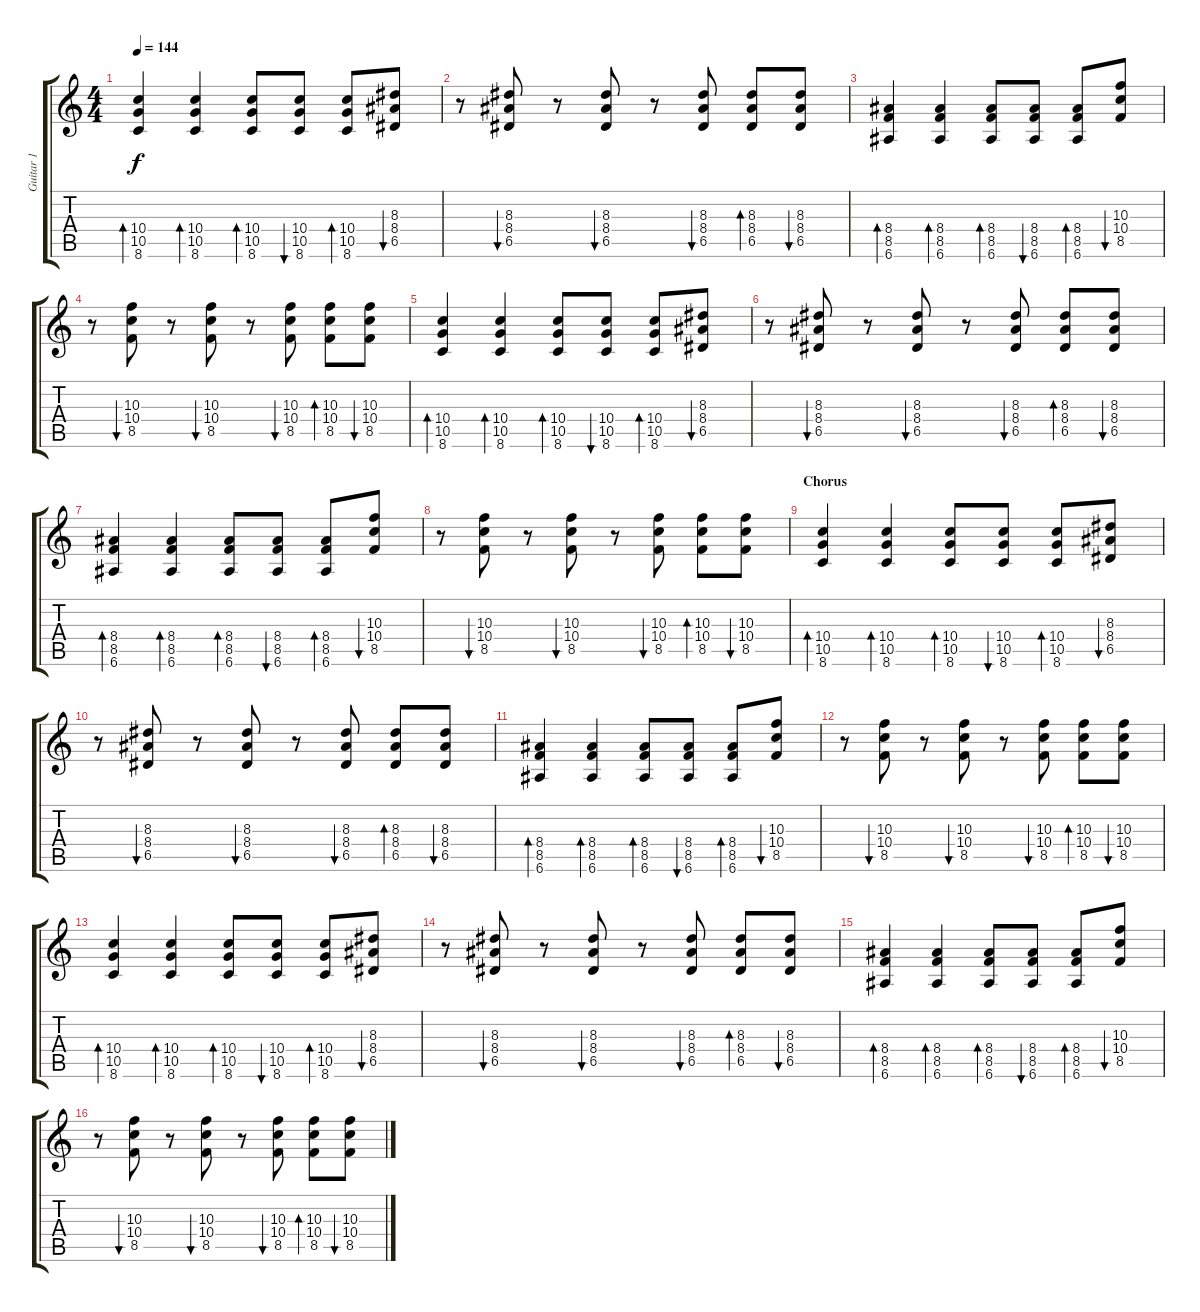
\track ("Guitar 1" "Guitar 1") {instrument electricguitarjazz}
\staff {score tabs}
\tuning (E4 B3 G3 D3 A2 E2) {hide}
\ts (4 4)
\tempo 144
\clef g2
\ks c
(10.4 10.5 8.6).4{bd 60 dy f} (10.4 10.5 8.6).4{bd 60} (10.4 10.5 8.6).8{bd 60} (10.4 10.5 8.6).8{bu 60} (10.4 10.5 8.6).8{bd 60} (8.3 8.4 6.5).8{bu 60} |
r.8 (8.3 8.4 6.5).8{bu 60} r.8 (8.3 8.4 6.5).8{bu 60} r.8 (8.3 8.4 6.5).8{bu 60} (8.3 8.4 6.5).8{bd 60} (8.3 8.4 6.5).8{bu 60} |
(8.4 8.5 6.6).4{bd 60} (8.4 8.5 6.6).4{bd 60} (8.4 8.5 6.6).8{bd 60} (8.4 8.5 6.6).8{bu 60} (8.4 8.5 6.6).8{bd 60} (10.3 10.4 8.5).8{bu 60} |
r.8 (10.3 10.4 8.5).8{bu 60} r.8 (10.3 10.4 8.5).8{bu 60} r.8 (10.3 10.4 8.5).8{bu 60} (10.3 10.4 8.5).8{bd 60} (10.3 10.4 8.5).8{bu 60} |
(10.4 10.5 8.6).4{bd 60} (10.4 10.5 8.6).4{bd 60} (10.4 10.5 8.6).8{bd 60} (10.4 10.5 8.6).8{bu 60} (10.4 10.5 8.6).8{bd 60} (8.3 8.4 6.5).8{bu 60} |
r.8 (8.3 8.4 6.5).8{bu 60} r.8 (8.3 8.4 6.5).8{bu 60} r.8 (8.3 8.4 6.5).8{bu 60} (8.3 8.4 6.5).8{bd 60} (8.3 8.4 6.5).8{bu 60} |
(8.4 8.5 6.6).4{bd 60} (8.4 8.5 6.6).4{bd 60} (8.4 8.5 6.6).8{bd 60} (8.4 8.5 6.6).8{bu 60} (8.4 8.5 6.6).8{bd 60} (10.3 10.4 8.5).8{bu 60} |
r.8 (10.3 10.4 8.5).8{bu 60} r.8 (10.3 10.4 8.5).8{bu 60} r.8 (10.3 10.4 8.5).8{bu 60} (10.3 10.4 8.5).8{bd 60} (10.3 10.4 8.5).8{bu 60} |
\section ("" "Chorus")
(10.4 10.5 8.6).4{bd 60} (10.4 10.5 8.6).4{bd 60} (10.4 10.5 8.6).8{bd 60} (10.4 10.5 8.6).8{bu 60} (10.4 10.5 8.6).8{bd 60} (8.3 8.4 6.5).8{bu 60} |
r.8 (8.3 8.4 6.5).8{bu 60} r.8 (8.3 8.4 6.5).8{bu 60} r.8 (8.3 8.4 6.5).8{bu 60} (8.3 8.4 6.5).8{bd 60} (8.3 8.4 6.5).8{bu 60} |
(8.4 8.5 6.6).4{bd 60} (8.4 8.5 6.6).4{bd 60} (8.4 8.5 6.6).8{bd 60} (8.4 8.5 6.6).8{bu 60} (8.4 8.5 6.6).8{bd 60} (10.3 10.4 8.5).8{bu 60} |
r.8 (10.3 10.4 8.5).8{bu 60} r.8 (10.3 10.4 8.5).8{bu 60} r.8 (10.3 10.4 8.5).8{bu 60} (10.3 10.4 8.5).8{bd 60} (10.3 10.4 8.5).8{bu 60} |
(10.4 10.5 8.6).4{bd 60} (10.4 10.5 8.6).4{bd 60} (10.4 10.5 8.6).8{bd 60} (10.4 10.5 8.6).8{bu 60} (10.4 10.5 8.6).8{bd 60} (8.3 8.4 6.5).8{bu 60} |
r.8 (8.3 8.4 6.5).8{bu 60} r.8 (8.3 8.4 6.5).8{bu 60} r.8 (8.3 8.4 6.5).8{bu 60} (8.3 8.4 6.5).8{bd 60} (8.3 8.4 6.5).8{bu 60} |
(8.4 8.5 6.6).4{bd 60} (8.4 8.5 6.6).4{bd 60} (8.4 8.5 6.6).8{bd 60} (8.4 8.5 6.6).8{bu 60} (8.4 8.5 6.6).8{bd 60} (10.3 10.4 8.5).8{bu 60} |
r.8 (10.3 10.4 8.5).8{bu 60} r.8 (10.3 10.4 8.5).8{bu 60} r.8 (10.3 10.4 8.5).8{bu 60} (10.3 10.4 8.5).8{bd 60} (10.3 10.4 8.5).8{bu 60}
